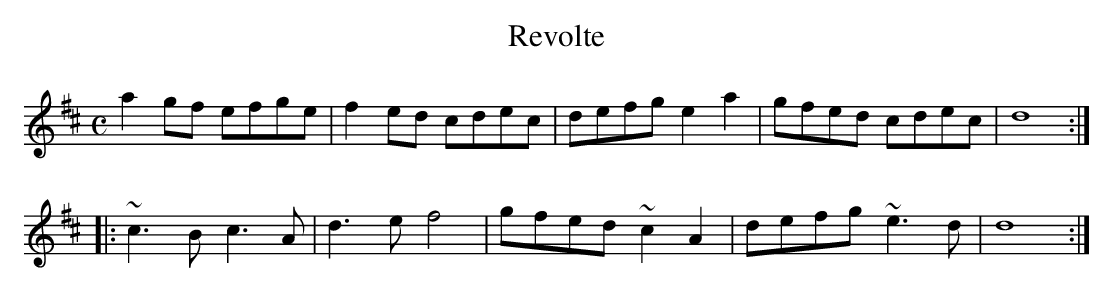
X:1
T:Revolte
M:C
K:Dmaj
a2gf efge|f2ed cdec|defge2a2|gfed cdec|d8:|
|:~c3Bc3A|d3ef4|gfed~c2A2|defg~e3d|d8:|
